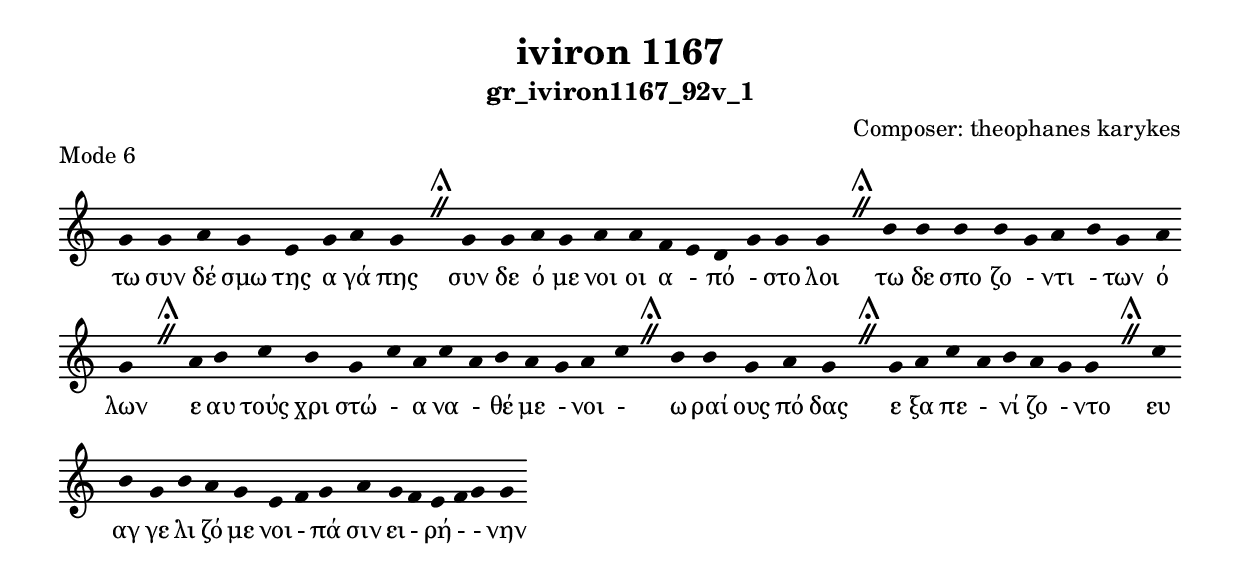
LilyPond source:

\include "gregorian.ly"

	\header {
 	  title = "iviron 1167"
	  subtitle = "gr_iviron1167_92v_1"
	  composer = "Composer: theophanes karykes"
	  piece = "Mode 6"
	}

	chant = {
	  g'4 g'4 a'4 g'4 e'4 g'4 a'4 g'4 \divisioMaior
 g'4 g'4 a'4 g'4 a'4 a'4 f'4 e'4 d'4 g'4 g'4 g'4 \divisioMaior
 b'4 b'4 b'4 b'4 g'4 a'4 b'4 g'4 a'4 g'4 \divisioMaior
 a'4 b'4 c''4 b'4 g'4 c''4 a'4 c''4 a'4 b'4 a'4 g'4 a'4 c''4 \divisioMaior
 b'4 b'4 g'4 a'4 g'4 \divisioMaior
 g'4 a'4 c''4 a'4 b'4 a'4 g'4 g'4 \divisioMaior
 c''4 b'4 g'4 b'4 a'4 g'4 e'4 f'4 g'4 a'4 g'4 f'4 e'4 f'4 g'4 g'4\finalis
	}

	verba = \lyricmode {τω συν δέ σμω της α γά πης 
συν δε ό με νοι οι α - πό - στο λοι 
τω δε σπο ζο - ντι - των ό λων 
ε αυ τούς χρι στώ - α να - θέ με - νοι - 
ω ραί ους πό δας 
ε ξα πε - νί ζο - ντο 
ευ αγ γε λι ζό με νοι - πά σιν ει - ρή -  - νην 
	}


	\score {
	  \new Staff <<
	  \new Voice = "melody" \chant
	  \new Lyrics = "one" \lyricsto melody \verba
	  >>
	  \layout {
	    \context {
	      \Staff
	      \remove "Time_signature_engraver"
	      \remove "Bar_engraver"
	    }
	    \context {
	      \Voice
	      \remove "Stem_engraver"
	    }
	  }
	}